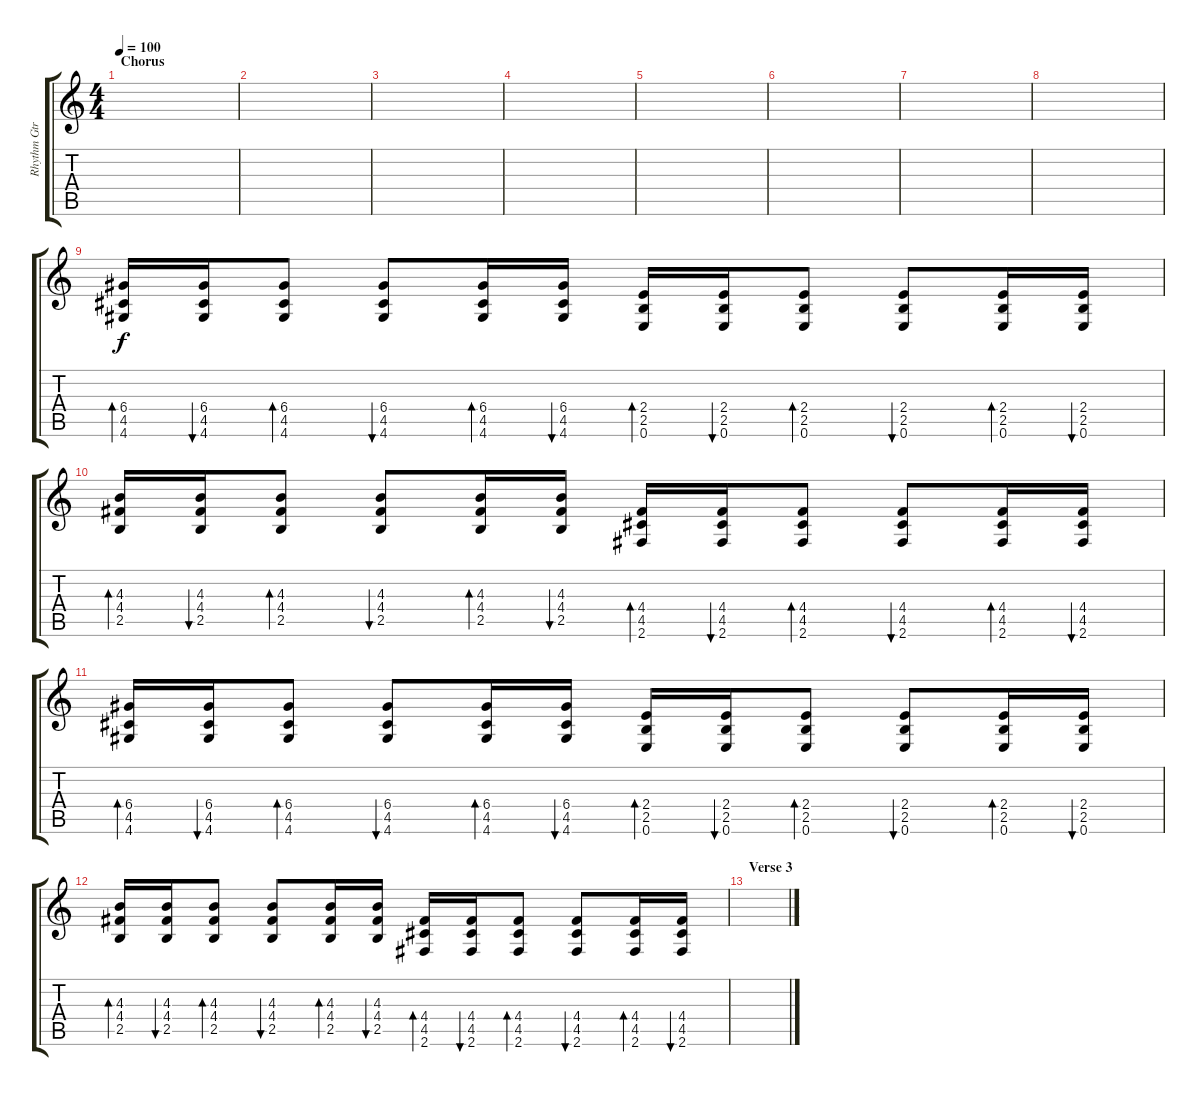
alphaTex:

\track ("Rhythm Gtr." "Rhythm Gtr") {instrument overdrivenguitar}
\staff {score tabs}
\tuning (E4 B3 G3 D3 A2 E2) {hide}
\ts (4 4)
\section ("" "Chorus")
\tempo 100
\clef g2
\ks c
|
|
|
|
|
|
|
|
(6.4 4.5 4.6).16{bd 60} (6.4 4.5 4.6).16{bu 60} (6.4 4.5 4.6).8{bd 60} (6.4 4.5 4.6).8{bu 60} (6.4 4.5 4.6).16{bd 60} (6.4 4.5 4.6).16{bu 60} (2.4 2.5 0.6).16{bd 60} (2.4 2.5 0.6).16{bu 60} (2.4 2.5 0.6).8{bd 60} (2.4 2.5 0.6).8{bu 60} (2.4 2.5 0.6).16{bd 60} (2.4 2.5 0.6).16{bu 60} |
(4.3 4.4 2.5).16{bd 60} (4.3 4.4 2.5).16{bu 60} (4.3 4.4 2.5).8{bd 60} (4.3 4.4 2.5).8{bu 60} (4.3 4.4 2.5).16{bd 60} (4.3 4.4 2.5).16{bu 60} (4.4 4.5 2.6).16{bd 60} (4.4 4.5 2.6).16{bu 60} (4.4 4.5 2.6).8{bd 60} (4.4 4.5 2.6).8{bu 60} (4.4 4.5 2.6).16{bd 60} (4.4 4.5 2.6).16{bu 60} |
(6.4 4.5 4.6).16{bd 60} (6.4 4.5 4.6).16{bu 60} (6.4 4.5 4.6).8{bd 60} (6.4 4.5 4.6).8{bu 60} (6.4 4.5 4.6).16{bd 60} (6.4 4.5 4.6).16{bu 60} (2.4 2.5 0.6).16{bd 60} (2.4 2.5 0.6).16{bu 60} (2.4 2.5 0.6).8{bd 60} (2.4 2.5 0.6).8{bu 60} (2.4 2.5 0.6).16{bd 60} (2.4 2.5 0.6).16{bu 60} |
(4.3 4.4 2.5).16{bd 60} (4.3 4.4 2.5).16{bu 60} (4.3 4.4 2.5).8{bd 60} (4.3 4.4 2.5).8{bu 60} (4.3 4.4 2.5).16{bd 60} (4.3 4.4 2.5).16{bu 60} (4.4 4.5 2.6).16{bd 60} (4.4 4.5 2.6).16{bu 60} (4.4 4.5 2.6).8{bd 60} (4.4 4.5 2.6).8{bu 60} (4.4 4.5 2.6).16{bd 60} (4.4 4.5 2.6).16{bu 60} |
\section ("" "Verse 3")
